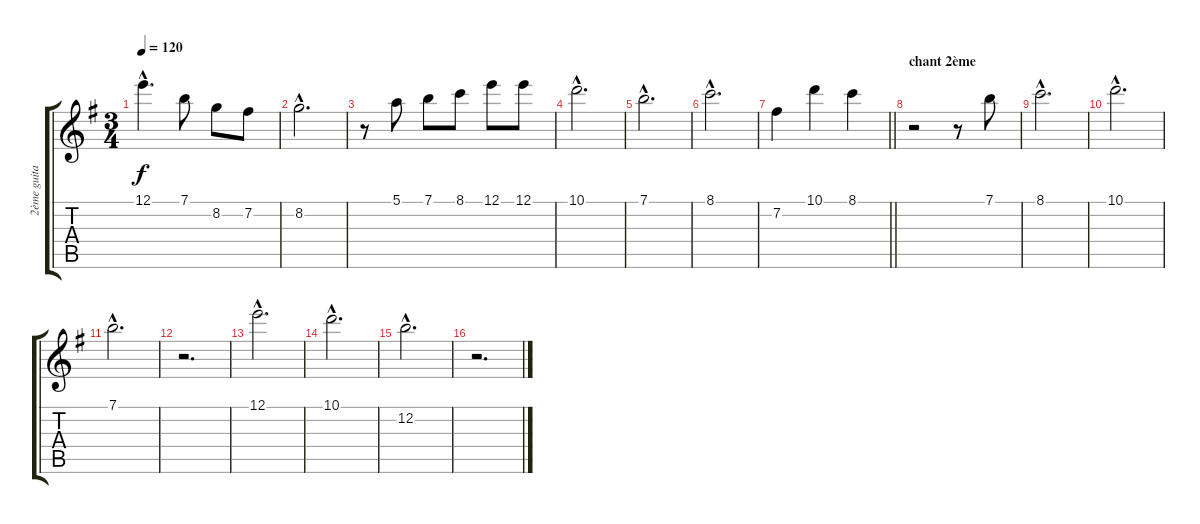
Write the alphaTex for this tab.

\track ("2ème guitare" "2ème guita") {instrument acousticguitarnylon}
\staff {score tabs}
\tuning (E4 B3 G3 D3 A2 E2) {hide}
\ts (3 4)
\tempo 120
\clef g2
\ks eminor
12.1{hac}.4{d dy f} 7.1.8 8.2.8 7.2.8 |
8.2{hac}.2{d} |
r.8 5.1.8 7.1.8 8.1.8 12.1.8 12.1.8 |
10.1{hac}.2{d} |
7.1{hac}.2{d} |
8.1{hac}.2{d} |
\barLineRight lightlight
7.2.4 10.1.4 8.1.4 |
\section ("" "chant 2ème")
r.2 r.8 7.1.8 |
8.1{hac}.2{d} |
10.1{hac}.2{d} |
7.1{hac}.2{d} |
r.2{d} |
12.1{hac}.2{d} |
10.1{hac}.2{d} |
12.2{hac}.2{d} |
r.2{d}
